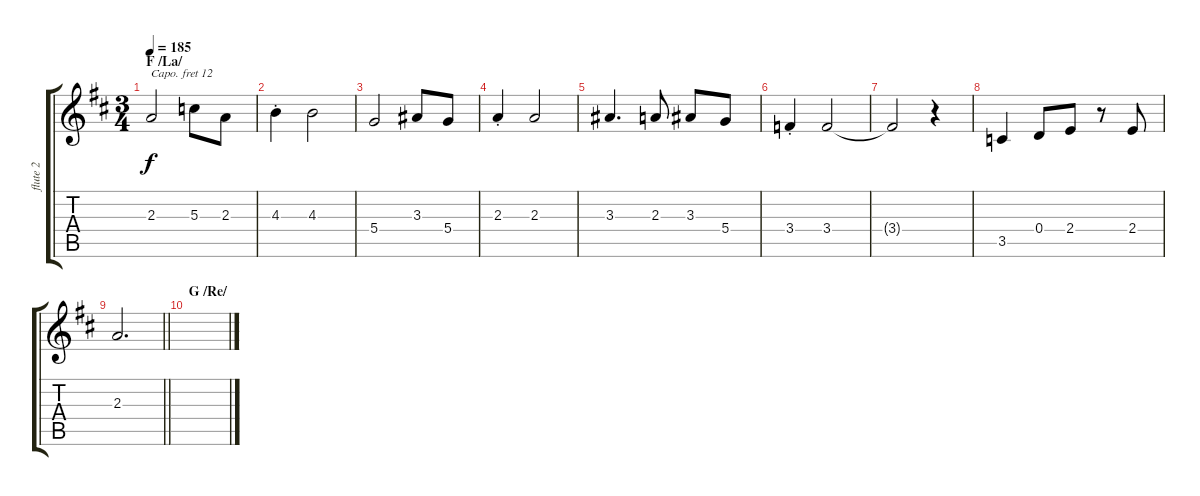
\track ("flute 2" "flute 2") {instrument flute}
\staff {score tabs}
\capo 12
\tuning (E4 B3 G3 D3 A2 E2) {hide}
\ts (3 4)
\section ("" "F /La/")
\tempo 185
\clef g2
\ks d
2.3.2{dy f} 5.3.8 2.3.8 |
4.3{st}.4 4.3.2 |
5.4.2 3.3.8 5.4.8 |
2.3{st}.4 2.3.2 |
3.3.4{d} 2.3.8 3.3.8 5.4.8 |
3.4{st}.4 3.4.2 |
3.4{t}.2 r.4 |
3.5.4 0.4.8 2.4.8 r.8 2.4.8 |
\barLineRight lightlight
2.3.2{d} |
\section ("" "G /Re/")
